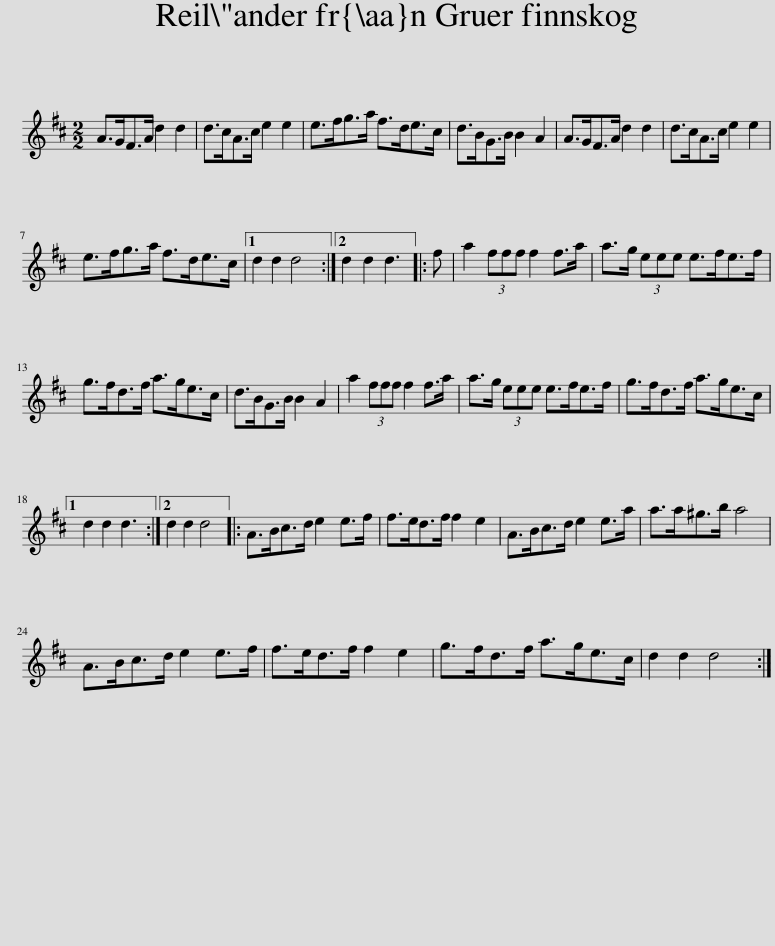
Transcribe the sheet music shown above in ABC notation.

X:1
L:1/8
M:2/2
I:linebreak $
K:D
V:1 treble
V:1
 A>GF>A d2 d2 | d>cA>c e2 e2 | e>fg>a f>de>c | d>BG>B B2 A2 | A>GF>A d2 d2 | %5
 d>cA>c e2 e2 |$ e>fg>a f>de>c |1 d2 d2 d4 :|2 d2 d2 d3 |: f | %10
 a2 (3fff f2 f>a | a>g (3eee e>fe>f |$ g>fd>f a>ge>c | d>BG>B B2 A2 | a2 (3fff f2 f>a | %15
 a>g (3eee e>fe>f | g>fd>f a>ge>c |1$ d2 d2 d3 :|2 d2 d2 d4 |: A>Bc>d e2 e>f | %20
 f>ed>f f2 e2 | A>Bc>d e2 e>a | a>a^g>b a4 |$ A>Bc>d e2 e>f | f>ed>f f2 e2 | %25
 g>fd>f a>ge>c | d2 d2 d4 :| %27
